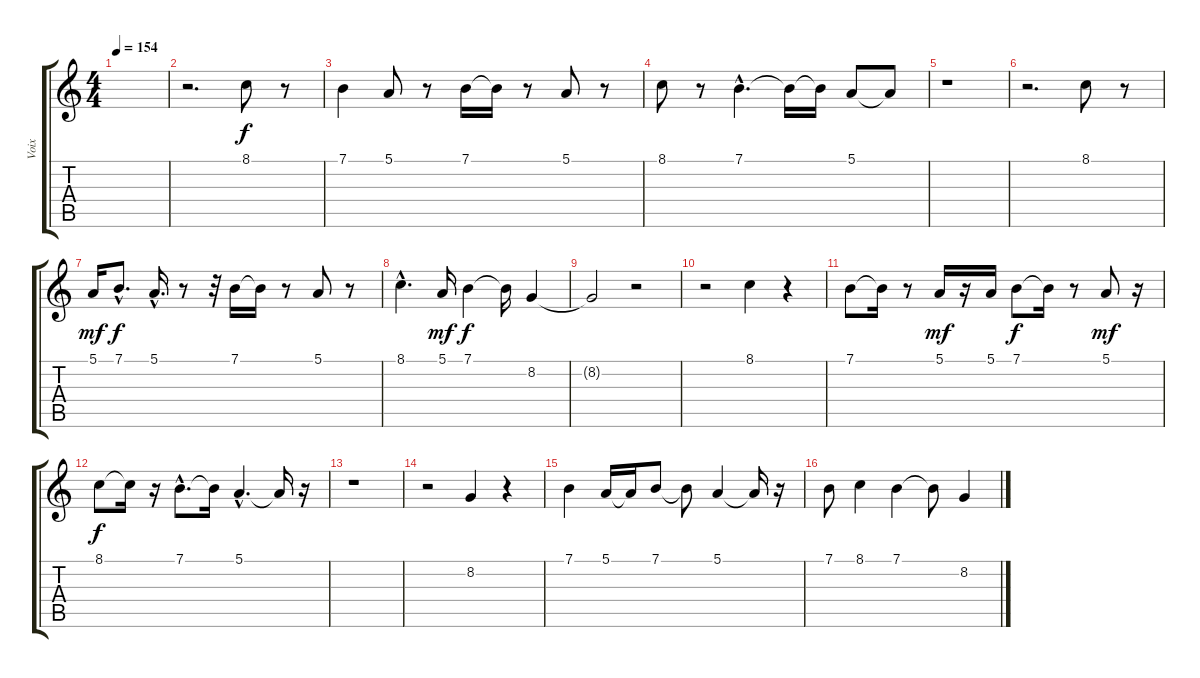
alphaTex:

\track ("Voix" "Voix") {instrument clarinet}
\staff {score tabs}
\tuning (E4 B3 G3 D3 A2 E2) {hide}
\ts (4 4)
\tempo 154
\clef g2
\ks c
|
r.2{d} 8.1.8 r.8 |
7.1.4 5.1.8 r.8 7.1.16 7.1{t}.16 r.8 5.1.8 r.8 |
8.1.8 r.8 7.1{hac}.4{d} 7.1{t}.16 7.1{t}.16 5.1.8 5.1{t}.8 |
r.1 |
r.2{d} 8.1.8 r.8 |
5.1.16{dy mf} 7.1{hac}.8{d dy f} 5.1{hac}.16{d} r.8 r.32 7.1.16 7.1{t}.16 r.8 5.1.8 r.8 |
8.1{hac}.4{d} 5.1.16{dy mf} 7.1.4{dy f} 7.1{t}.16 8.2.4 |
8.2{t}.2 r.2 |
r.2 8.1.4 r.4 |
7.1.8 7.1{t}.16 r.8 5.1.16{dy mf} r.16 5.1.16 7.1.8{dy f} 7.1{t}.16 r.8 5.1.8{dy mf} r.16 |
8.1.8{dy f} 8.1{t}.16 r.16 7.1{hac}.8{d} 7.1{t}.16 5.1{hac}.4{d} 5.1{t}.16 r.16 |
r.1 |
r.2 8.2.4 r.4 |
7.1.4 5.1.16 5.1{t}.16 7.1.8 7.1{t}.8 5.1.4 5.1{t}.16 r.16 |
7.1.8 8.1.4 7.1.4 7.1{t}.8 8.2.4
